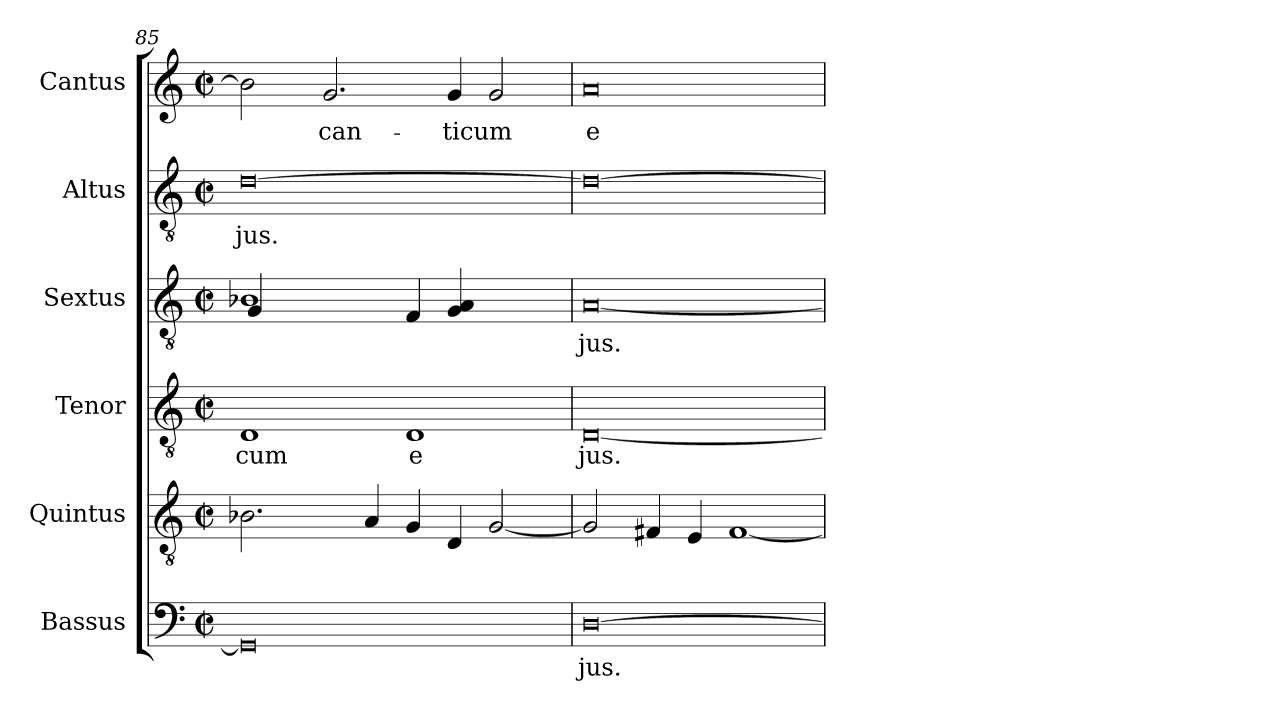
**kern	**text	**kern	**text	**kern	**text	**kern	**text	**kern	**text	**kern	**text
*part6	*part6	*part5	*part5	*part4	*part4	*part3	*part3	*part2	*part2	*part1	*part1
*staff6	*staff6	*staff5	*staff5	*staff4	*staff4	*staff3	*staff3	*staff2	*staff2	*staff1	*staff1
*I"Bassus	*	*I"Quintus	*	*I"Tenor	*	*I"Sextus	*	*I"Altus	*	*I"Cantus	*
*clefF4	*	*clefGv2	*	*clefGv2	*	*clefGv2	*	*clefGv2	*	*clefG2	*
*k[]	*	*k[]	*	*k[]	*	*k[]	*	*k[]	*	*k[]	*
*C:	*	*C:	*	*C:	*	*C:	*	*C:	*	*C:	*
*M2/2	*	*M2/2	*	*M2/2	*	*M2/2	*	*M2/2	*	*M2/2	*
*met(c|)	*	*met(c|)	*	*met(c|)	*	*met(c|)	*	*met(c|)	*	*met(c|)	*
=85	=85	=85	=85	=85	=85	=85	=85	=85	=85	=85	=85
!	!LO:LY:b	!	!LO:LY:b:cj	!	!LO:LY:b:cj	!	!LO:LY:b:cj	!	!LO:LY:b:cj	!	!LO:LY:b
*	*	*	*	*	*	*^	*	*	*	*	*
0GG]	--	2.B-\	.	1D	cum	1B-X	4G/	.	[>0d	jus.	2b-\]	.
.	.	.	.	.	.	.	2ryy	.	.	.	.	.
!	!	!	!	!	!	!	!	!	!	!	!	!LO:LY:b
.	.	.	.	.	.	.	.	.	.	.	2.g/	can-
!	!	!	!LO:LY:b:cj	!	!	!	!	!	!	!	!	!
.	.	4A/	.	.	.	.	1ryy	.	.	.	.	.
!	!	!	!LO:LY:b:cj	!	!LO:LY:b:cj	!	!	!LO:LY:b:cj	!	!	!	!
.	.	4G/	.	1D	e	4F/	.	.	.	.	.	.
!	!	!	!LO:LY:b:cj	!	!	!	!	!LO:LY:b:cj	!	!	!	!LO:LY:b
.	.	4D/	.	.	.	4G/ 4A/	.	.	.	.	4g/	-ticum
!	!	!	!LO:LY:b:cj	!	!	!	!	!	!	!	!	!LO:LY:b
.	.	[<2G/	.	.	.	2ryy	.	.	.	.	2g/	.
.	.	.	.	.	.	.	4ryy	.	.	.	.	.
=86	=86	=86	=86	=86	=86	=86	=86	=86	=86	=86	=86	=86
!	!LO:LY:b	!	!LO:LY:b:cj	!	!LO:LY:b:cj	!	!	!LO:LY:b:cj	!	!LO:LY:b:cj	!	!LO:LY:b
*	*	*	*	*	*	*v	*v	*	*	*	*	*
[>0D	-jus.	2G/]	.	[<0D	jus.	[<0A	jus.	0d_>	.	0a	e-
!	!	!	!LO:LY:b:cj	!	!	!	!	!	!	!	!
.	.	4F#X/	.	.	.	.	.	.	.	.	.
!	!	!	!LO:LY:b:cj	!	!	!	!	!	!	!	!
.	.	4E/	.	.	.	.	.	.	.	.	.
!	!	!	!LO:LY:b:cj	!	!	!	!	!	!	!	!
.	.	[<1F#	.	.	.	.	.	.	.	.	.
=	=	=	=	=	=	=	=	=	=	=	=
*-	*-	*-	*-	*-	*-	*-	*-	*-	*-	*-	*-
